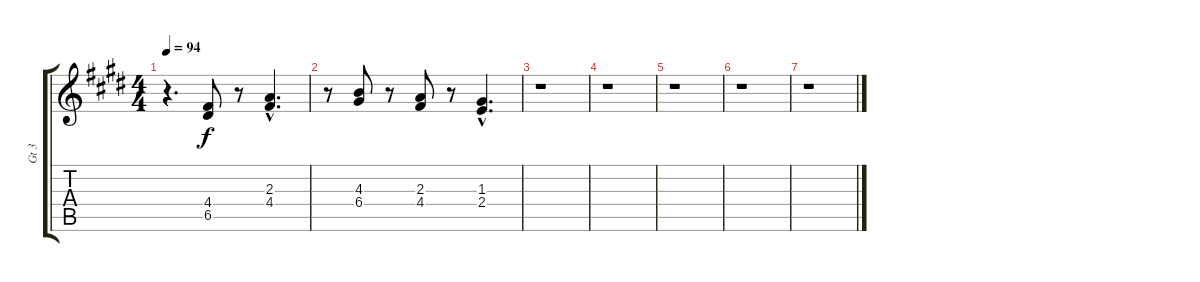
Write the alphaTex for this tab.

\track ("Gt 3" "Gt 3") {instrument acousticguitarsteel}
\staff {score tabs}
\tuning (E4 B3 G3 D3 A2 E2) {hide}
\ts (4 4)
\tempo 94
\clef g2
\ks e
r.4{d dy f} (4.4 6.5).8 r.8 (2.3{hac} 4.4{hac}).4{d} |
r.8 (4.3 6.4).8 r.8 (2.3 4.4).8 r.8 (1.3{hac} 2.4{hac}).4{d} |
r.1 |
r.1 |
r.1 |
r.1 |
r.1
